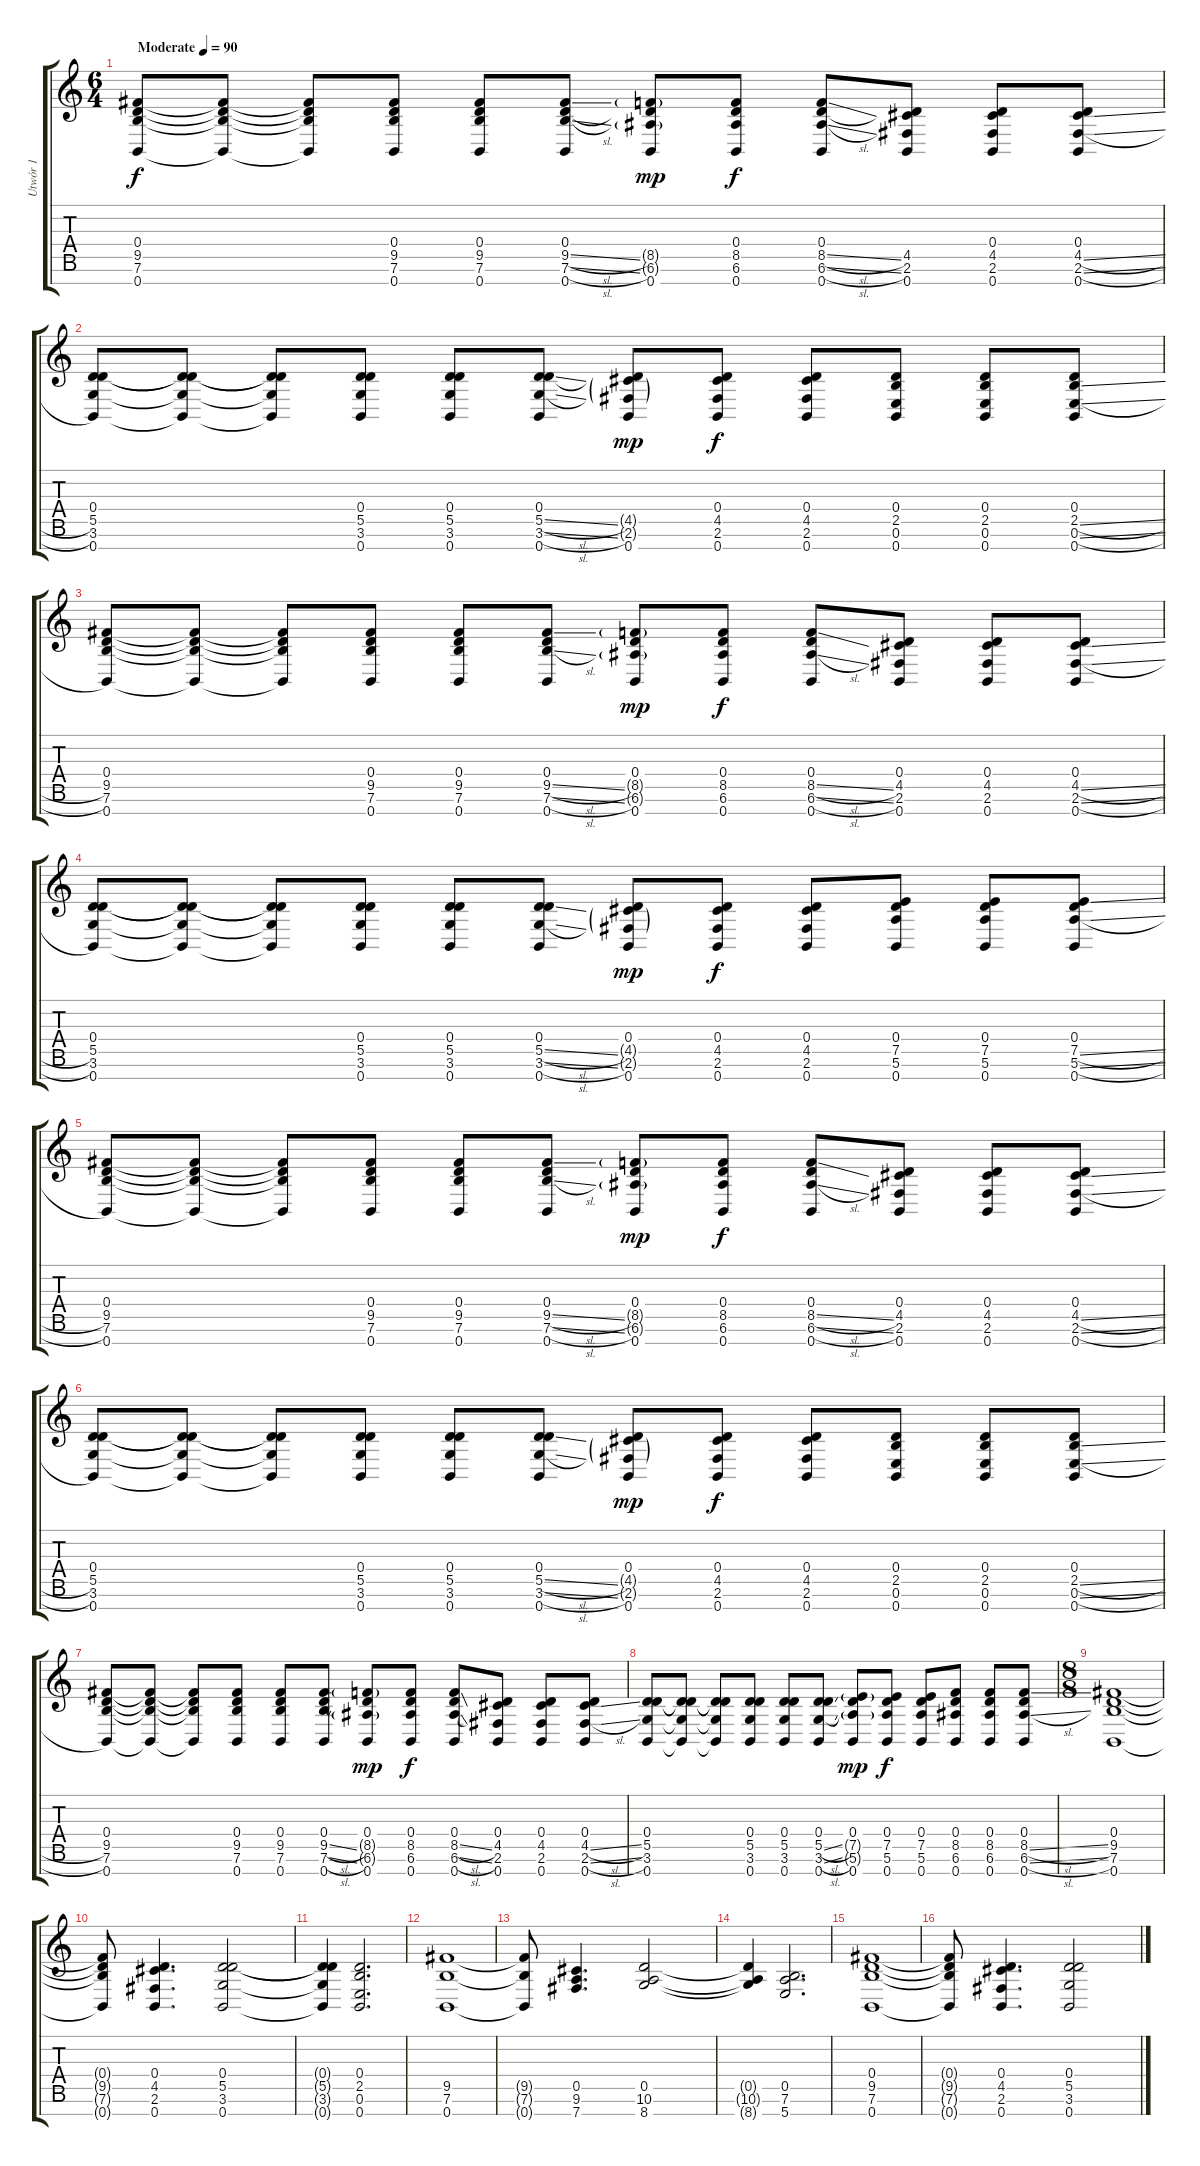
\track ("Utwór 1" "Utwór 1") {instrument electricguitarclean}
\staff {score tabs}
\tuning (E4 B3 G3 D3 A2 E2 B1) {hide}
\ts (6 4)
\tempo (90 "Moderate")
\clef g2
\ks c
(0.4 9.5 7.6 0.7).8{dy f instrument electricguitarclean} (0.4{t} 9.5{t} 7.6{t} 0.7{t}).8 (0.4{t} 9.5{t} 7.6{t} 0.7{t}).8 (0.4 9.5 7.6 0.7).8 (0.4 9.5 7.6 0.7).8 (0.4 9.5{sl} 7.6{sl} 0.7).8 (0.4{t} 8.5{g} 6.6{g} 0.7).8{dy mp} (0.4 8.5 6.6 0.7).8{dy f} (0.4 8.5{sl} 6.6{sl} 0.7).8 (0.4{t} 4.5 2.6 0.7).8 (0.4 4.5 2.6 0.7).8 (0.4 4.5{sl} 2.6{sl} 0.7).8 |
(0.4 5.5 3.6 0.7).8 (0.4{t} 5.5{t} 3.6{t} 0.7{t}).8 (0.4{t} 5.5{t} 3.6{t} 0.7{t}).8 (0.4 5.5 3.6 0.7).8 (0.4 5.5 3.6 0.7).8 (0.4 5.5{sl} 3.6{sl} 0.7).8 (0.4{t} 4.5{g} 2.6{g} 0.7).8{dy mp} (0.4 4.5 2.6 0.7).8{dy f} (0.4 4.5 2.6 0.7).8 (0.4 2.5 0.6 0.7).8 (0.4 2.5 0.6 0.7).8 (0.4 2.5{sl} 0.6{sl} 0.7).8 |
(0.4 9.5 7.6 0.7).8 (0.4{t} 9.5{t} 7.6{t} 0.7{t}).8 (0.4{t} 9.5{t} 7.6{t} 0.7{t}).8 (0.4 9.5 7.6 0.7).8 (0.4 9.5 7.6 0.7).8 (0.4 9.5{sl} 7.6{sl} 0.7).8 (0.4 8.5{g} 6.6{g} 0.7).8{dy mp} (0.4 8.5 6.6 0.7).8{dy f} (0.4 8.5{sl} 6.6{sl} 0.7).8 (0.4 4.5 2.6 0.7).8 (0.4 4.5 2.6 0.7).8 (0.4 4.5{sl} 2.6{sl} 0.7).8 |
(0.4 5.5 3.6 0.7).8 (0.4{t} 5.5{t} 3.6{t} 0.7{t}).8 (0.4{t} 5.5{t} 3.6{t} 0.7{t}).8 (0.4 5.5 3.6 0.7).8 (0.4 5.5 3.6 0.7).8 (0.4 5.5{sl} 3.6{sl} 0.7).8 (0.4 4.5{g} 2.6{g} 0.7).8{dy mp} (0.4 4.5 2.6 0.7).8{dy f} (0.4 4.5 2.6 0.7).8 (0.4 7.5 5.6 0.7).8 (0.4 7.5 5.6 0.7).8 (0.4 7.5{sl} 5.6{sl} 0.7).8 |
(0.4 9.5 7.6 0.7).8 (0.4{t} 9.5{t} 7.6{t} 0.7{t}).8 (0.4{t} 9.5{t} 7.6{t} 0.7{t}).8 (0.4 9.5 7.6 0.7).8 (0.4 9.5 7.6 0.7).8 (0.4 9.5{sl} 7.6{sl} 0.7).8 (0.4 8.5{g} 6.6{g} 0.7).8{dy mp} (0.4 8.5 6.6 0.7).8{dy f} (0.4 8.5{sl} 6.6{sl} 0.7).8 (0.4 4.5 2.6 0.7).8 (0.4 4.5 2.6 0.7).8 (0.4 4.5{sl} 2.6{sl} 0.7).8 |
(0.4 5.5 3.6 0.7).8 (0.4{t} 5.5{t} 3.6{t} 0.7{t}).8 (0.4{t} 5.5{t} 3.6{t} 0.7{t}).8 (0.4 5.5 3.6 0.7).8 (0.4 5.5 3.6 0.7).8 (0.4 5.5{sl} 3.6{sl} 0.7).8 (0.4 4.5{g} 2.6{g} 0.7).8{dy mp} (0.4 4.5 2.6 0.7).8{dy f} (0.4 4.5 2.6 0.7).8 (0.4 2.5 0.6 0.7).8 (0.4 2.5 0.6 0.7).8 (0.4 2.5{sl} 0.6{sl} 0.7).8 |
(0.4 9.5 7.6 0.7).8 (0.4{t} 9.5{t} 7.6{t} 0.7{t}).8 (0.4{t} 9.5{t} 7.6{t} 0.7{t}).8 (0.4 9.5 7.6 0.7).8 (0.4 9.5 7.6 0.7).8 (0.4 9.5{sl} 7.6{sl} 0.7).8 (0.4 8.5{g} 6.6{g} 0.7).8{dy mp} (0.4 8.5 6.6 0.7).8{dy f} (0.4 8.5{sl} 6.6{sl} 0.7).8 (0.4 4.5 2.6 0.7).8 (0.4 4.5 2.6 0.7).8 (0.4 4.5{sl} 2.6{sl} 0.7).8 |
(0.4 5.5 3.6 0.7).8 (0.4{t} 5.5{t} 3.6{t} 0.7{t}).8 (0.4{t} 5.5{t} 3.6{t} 0.7{t}).8 (0.4 5.5 3.6 0.7).8 (0.4 5.5 3.6 0.7).8 (0.4 5.5{sl} 3.6{sl} 0.7).8 (0.4 7.5{g} 5.6{g} 0.7).8{dy mp} (0.4 7.5 5.6 0.7).8{dy f} (0.4 7.5 5.6 0.7).8 (0.4 8.5 6.6 0.7).8 (0.4 8.5 6.6 0.7).8 (0.4 8.5{sl} 6.6{sl} 0.7).8 |
\ts (8 8)
(0.4 9.5 7.6 0.7).1 |
(0.4{t} 9.5{t} 7.6{t} 0.7{t}).8 (0.4 4.5 2.6 0.7).4{d} (0.4 5.5 3.6 0.7).2 |
(0.4{t} 5.5{t} 3.6{t} 0.7{t}).4 (0.4 2.5 0.6 0.7).2{d} |
(9.5 7.6 0.7).1 |
(9.5{t} 7.6{t} 0.7{t}).8 (0.5 9.6 7.7).4{d} (0.5 10.6 8.7).2 |
(0.5{t} 10.6{t} 8.7{t}).4 (0.5 7.6 5.7).2{d} |
(0.4 9.5 7.6 0.7).1 |
(0.4{t} 9.5{t} 7.6{t} 0.7{t}).8 (0.4 4.5 2.6 0.7).4{d} (0.4 5.5 3.6 0.7).2
